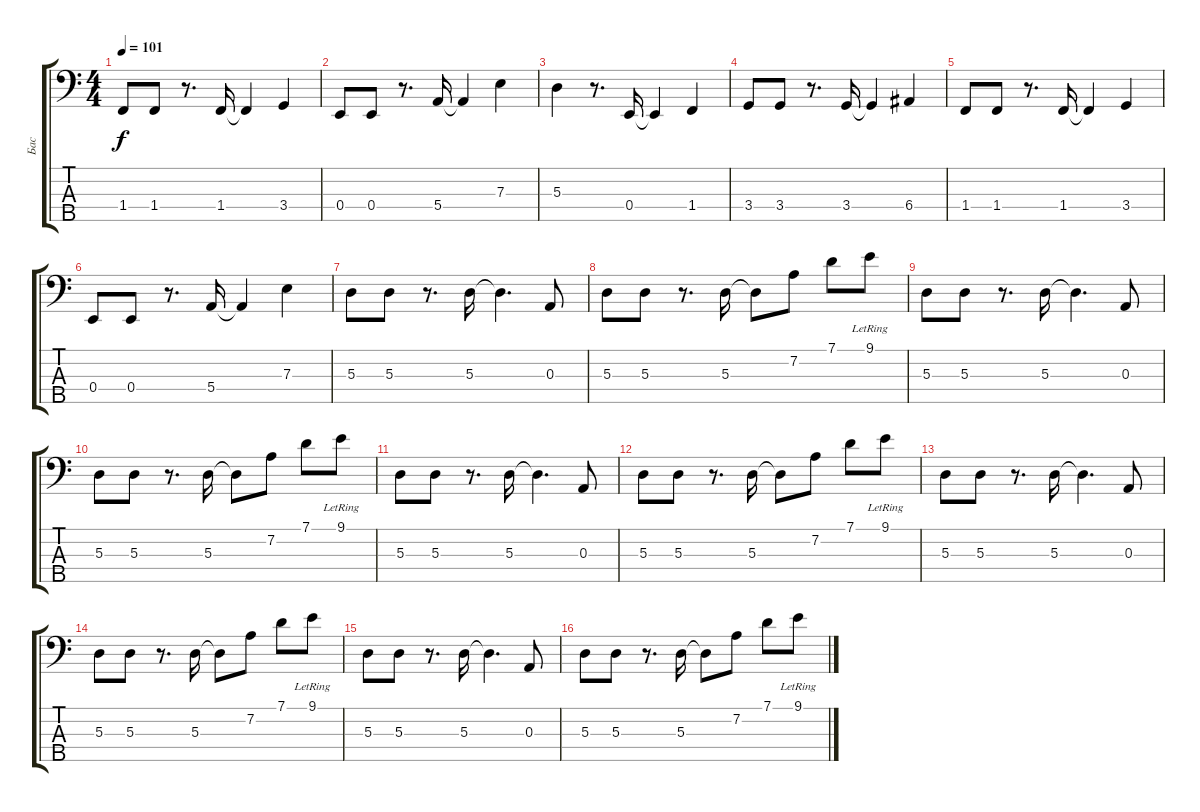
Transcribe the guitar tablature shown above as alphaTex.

\track ("Бас" "Бас") {instrument electricbassfinger}
\staff {score tabs}
\tuning (G2 D2 A1 E1 B0) {hide}
\ts (4 4)
\tempo 101
\clef f4
\ks c
1.4.8{dy f} 1.4.8 r.8{d} 1.4.16 1.4{t}.4 3.4.4 |
0.4.8 0.4.8 r.8{d} 5.4.16 5.4{t}.4 7.3.4 |
5.3.4 r.8{d} 0.4.16 0.4{t}.4 1.4.4 |
3.4.8 3.4.8 r.8{d} 3.4.16 3.4{t}.4 6.4.4 |
1.4.8 1.4.8 r.8{d} 1.4.16 1.4{t}.4 3.4.4 |
0.4.8 0.4.8 r.8{d} 5.4.16 5.4{t}.4 7.3.4 |
5.3.8 5.3.8 r.8{d} 5.3.16 5.3{t}.4{d} 0.3.8 |
5.3.8 5.3.8 r.8{d} 5.3.16 5.3{t}.8 7.2.8 7.1.8 9.1{lr}.8 |
5.3.8 5.3.8 r.8{d} 5.3.16 5.3{t}.4{d} 0.3.8 |
5.3.8 5.3.8 r.8{d} 5.3.16 5.3{t}.8 7.2.8 7.1.8 9.1{lr}.8 |
5.3.8 5.3.8 r.8{d} 5.3.16 5.3{t}.4{d} 0.3.8 |
5.3.8 5.3.8 r.8{d} 5.3.16 5.3{t}.8 7.2.8 7.1.8 9.1{lr}.8 |
5.3.8 5.3.8 r.8{d} 5.3.16 5.3{t}.4{d} 0.3.8 |
5.3.8 5.3.8 r.8{d} 5.3.16 5.3{t}.8 7.2.8 7.1.8 9.1{lr}.8 |
5.3.8 5.3.8 r.8{d} 5.3.16 5.3{t}.4{d} 0.3.8 |
5.3.8 5.3.8 r.8{d} 5.3.16 5.3{t}.8 7.2.8 7.1.8 9.1{lr}.8
